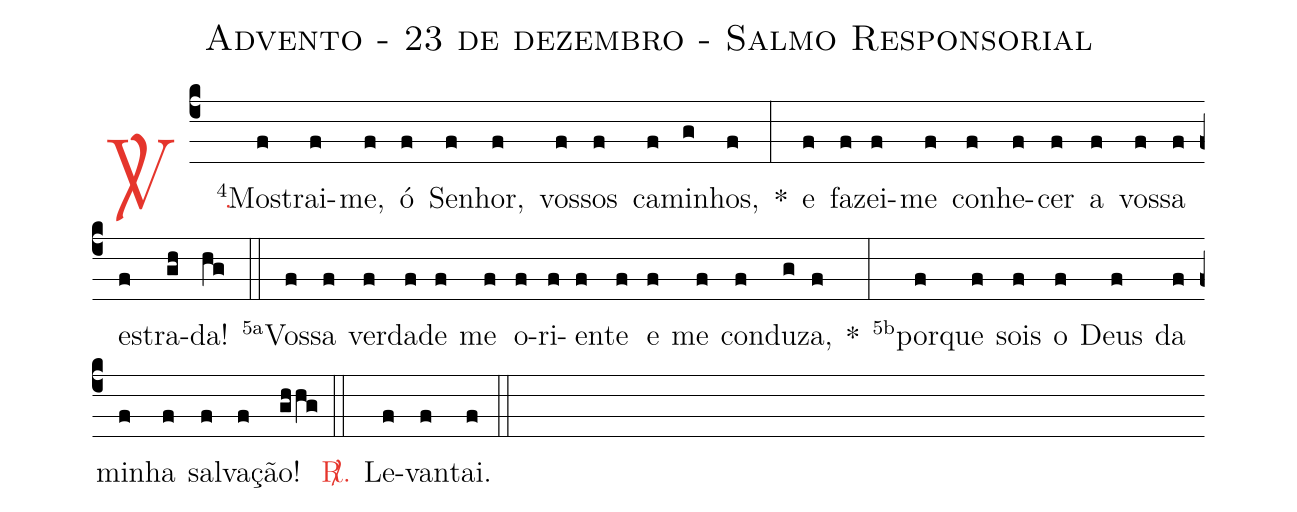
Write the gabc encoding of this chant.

name: Advento - 23 de dezembro - Salmo Responsorial;
%%
(c4)

<c><sp>V/</sp>.</c>() <v>\VSup{4}</v>Mos(f)trai-(f)me,(f) ó(f) Se(f)nhor,(f) vos(f)sos(f) ca(f)mi(g)nhos,(f) *(:)
e(f) fa(f)zei-(f)me(f) co(f)nhe(f)cer(f) a(f) vos(f)sa(f) es(f)tra(gh)da!(hg)

(::)

<v>\VSup{5a}</v>Vos(f)sa(f) ver(f)da(f)de(f) me(f) o(f)ri(f)en(f)te(f) e(f) me(f) con(f)du(g)za,(f) *(:)
<v>\VSup{5b}</v>por(f)que(f) sois(f) o(f) Deus(f) da(f) mi(f)nha(f) sal(f)va(f)ção!(ghhg)

(::)

<c><sp>R/</sp>.</c>() Le(f)van(f)tai.(f)

(::)
